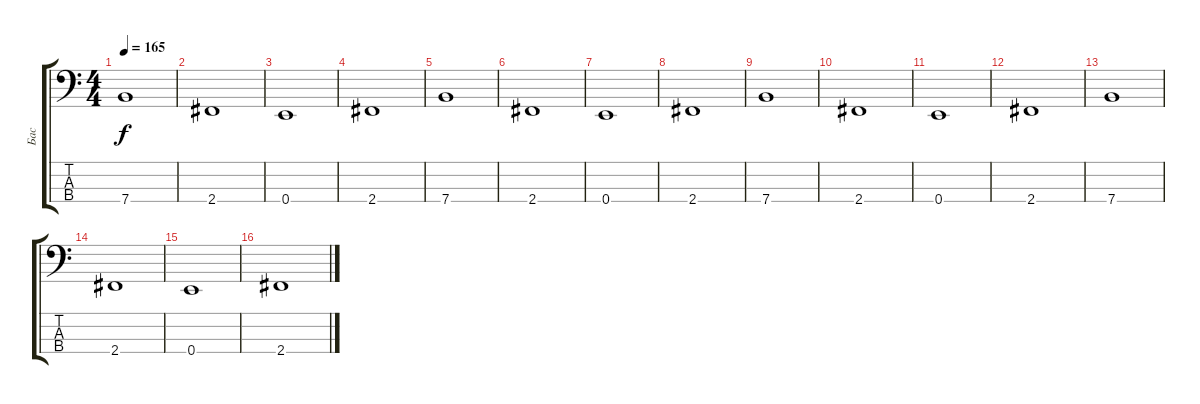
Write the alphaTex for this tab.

\track ("Бас" "Бас") {instrument electricbassfinger}
\staff {score tabs}
\tuning (G2 D2 A1 E1) {hide}
\ts (4 4)
\tempo 165
\clef f4
\ks c
7.4.1{dy f} |
2.4.1 |
0.4.1 |
2.4.1 |
7.4.1 |
2.4.1 |
0.4.1 |
2.4.1 |
7.4.1 |
2.4.1 |
0.4.1 |
2.4.1 |
7.4.1 |
2.4.1 |
0.4.1 |
2.4.1
